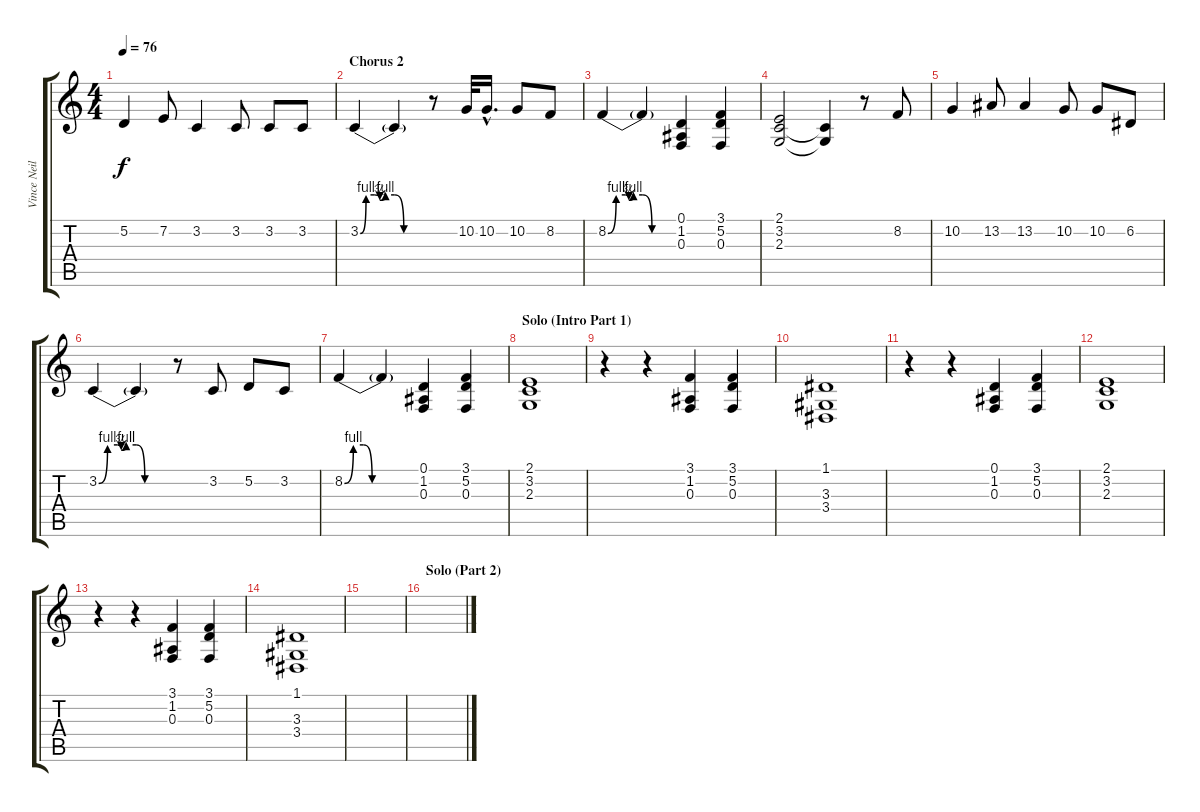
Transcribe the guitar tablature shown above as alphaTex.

\track ("Vince Neil (Backup)" "Vince Neil") {instrument lead2sawtooth}
\staff {score tabs}
\tuning (D4 A3 F3 C3 G2 D2) {hide}
\ts (4 4)
\tempo 76
\clef g2
\ks c
5.2.4{dy f} 7.2.8 3.2.4 3.2.8 3.2.8 3.2.8 |
\section ("" "Chorus 2")
3.2{be (custom 0 0 5 4 12 4 17 3 22 4 30 4 38 0 60 0)}.4 3.2{t}.4 r.8 10.2.32 10.2{hac}.16{d} 10.2.8 8.2.8 |
8.2{be (custom 0 0 7 4 15 4 18 3 22 4 30 4 38 0 60 0)}.4 8.2{t}.4 (0.1 1.2 0.3).4 (3.1 5.2 0.3).4 |
(2.1 3.2 2.3).2 (3.2{t} 2.3{t}).4 r.8 8.2.8 |
10.2.4 13.2.8 13.2.4 10.2.8 10.2.8 6.2.8 |
3.2{be (custom 0 0 7 4 15 4 18 3 22 4 30 4 37 0 60 0)}.4 3.2{t}.4 r.8 3.2.8 5.2.8 3.2.8 |
8.2{be (custom 0 0 7 4 15 4 22 0 38 0 60 0)}.4 8.2{t}.4 (0.1 1.2 0.3).4 (3.1 5.2 0.3).4 |
\section ("" "Solo (Intro Part 1)")
(2.1 3.2 2.3).1 |
r.4 r.4 (3.1 1.2 0.3).4 (3.1 5.2 0.3).4 |
(1.1 3.3 3.4).1 |
r.4 r.4 (0.1 1.2 0.3).4 (3.1 5.2 0.3).4 |
(2.1 3.2 2.3).1 |
r.4 r.4 (3.1 1.2 0.3).4 (3.1 5.2 0.3).4 |
(1.1 3.3 3.4).1 |
|
\section ("" "Solo (Part 2)")
